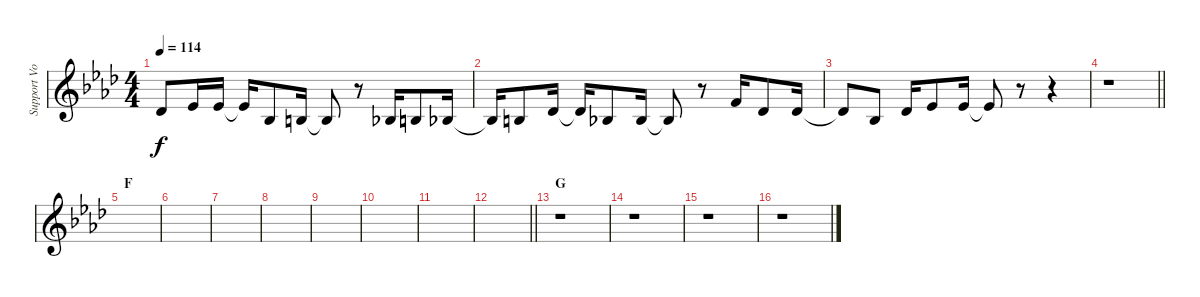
\track ("Support Vocals" "Support Vo") {instrument lead6voice}
\staff {score}
\tuning (D4 A3 F3 C3 G2 D2) {hide}
\ts (4 4)
\tempo 114
\clef g2
\ks ab
4.2{t}.8{dy f} 1.1.16 1.1.16 1.1{t}.16 1.2.8 2.2.16 2.2{t}.8 r.8 1.2.16 2.2.8 1.2.16 |
1.2{t}.16 2.2.8 4.2.16 4.2{t}.16 1.2.8 1.2.16 1.2{t}.8 r.8 3.1.16 4.2.8 4.2.16 |
4.2{t}.8 1.2.8 4.2.16 1.1.8 1.1.16 1.1{t}.8 r.8 r.4 |
\barLineRight lightlight
r.1 |
\section ("" "F")
|
|
|
|
|
|
|
\barLineRight lightlight
|
\section ("" "G")
r.1 |
r.1 |
r.1 |
r.1
